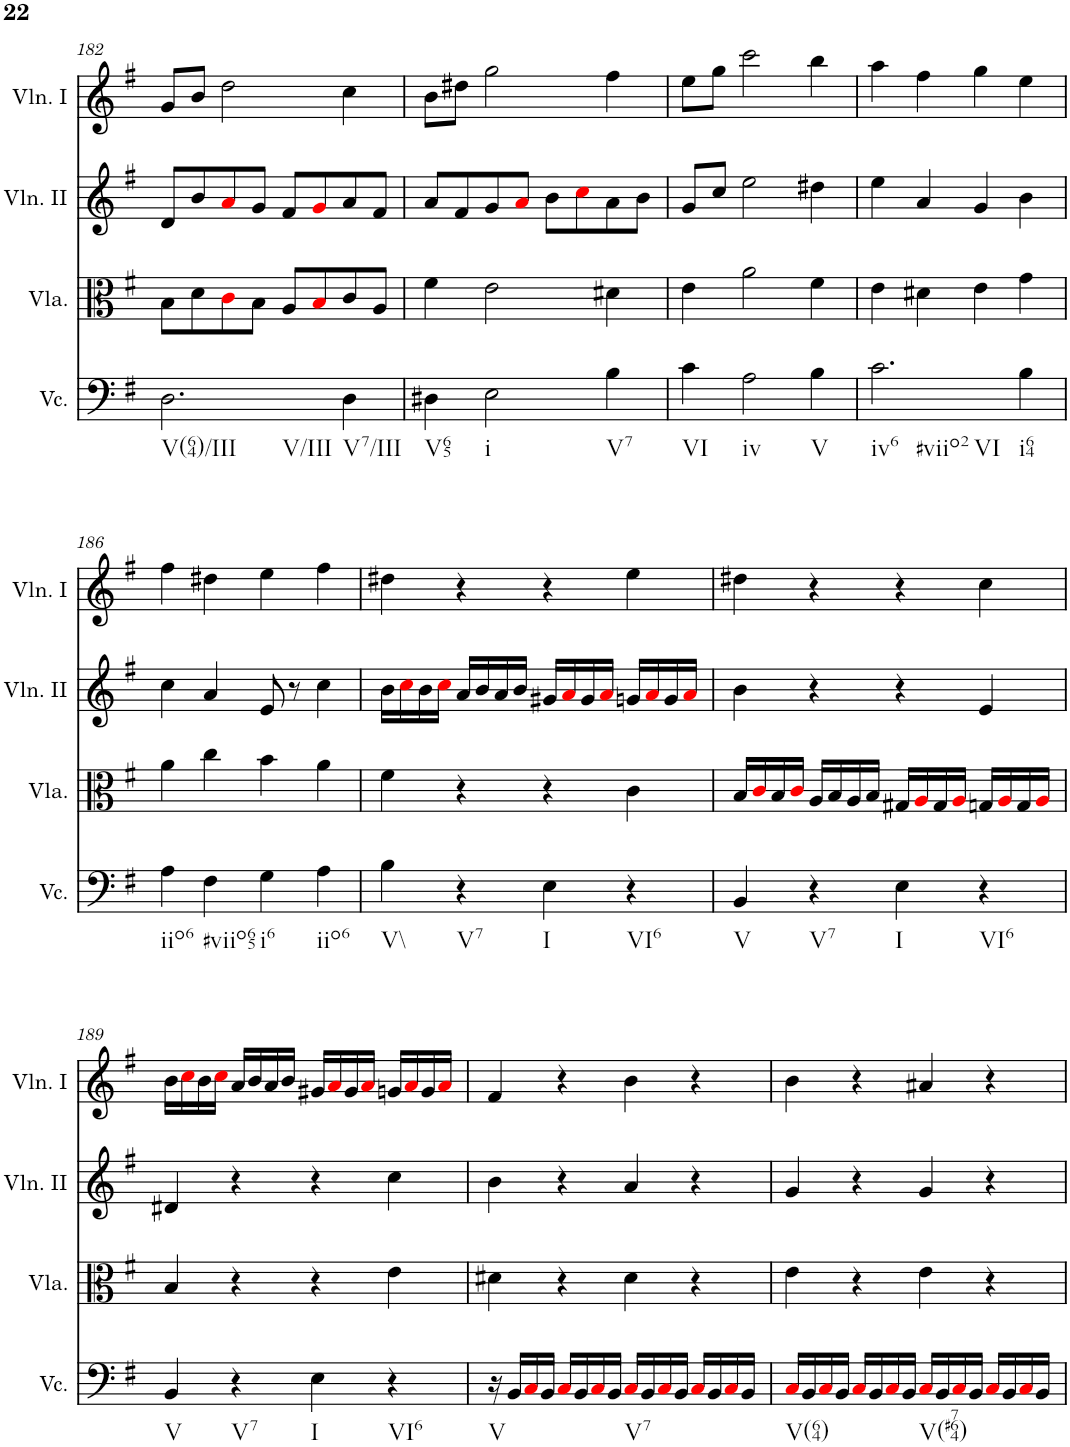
**kern	**kern	**kern	**kern
*part4	*part3	*part2	*part1
*staff4	*staff3	*staff2	*staff1
*I"Violoncello	*I"Viola	*I"Violino II	*I"Violino I
*I'Vc.	*I'Vla.	*I'Vln. II	*I'Vln. I
!!LO:PB:g=z
*clefF4	*clefC3	*clefG2	*clefG2
*k[f#]	*k[f#]	*k[f#]	*k[f#]
*M4/4	*M4/4	*M4/4	*M4/4
=182	=182	=182	=182
!LO:TX:b:t=V(64)/III	!	!	!
!LO:TX:b:t=V/III	!	!	!
2.D\	8B\L	8d/L	8g/L
.	8d\	8b/	8b/J
.	8ci\	8ai/	2dd\
.	8B\J	8g/J	.
.	8A/L	8f#/L	.
.	8Bi/	8gi/	.
!LO:TX:b:t=V7/III	!	!	!
4D\	8c/	8a/	4cc\
.	8A/J	8f#/J	.
=183	=183	=183	=183
!LO:TX:b:t=V65	!	!	!
4D#X\	4f#\	8a/L	8b\L
.	.	8f#/	8dd#X\J
!LO:TX:b:t=i	!	!	!
2E\	2e\	8g/	2gg\
.	.	8ai/J	.
.	.	8b\L	.
.	.	8cci\	.
!LO:TX:b:t=V7	!	!	!
4B\	4d#X\	8a\	4ff#\
.	.	8b\J	.
=184	=184	=184	=184
!LO:TX:b:t=VI	!	!	!
4c\	4e\	8g/L	8ee\L
.	.	8cc/J	8gg\J
!LO:TX:b:t=iv	!	!	!
2A\	2a\	2ee\	2ccc\
!LO:TX:b:t=V	!	!	!
4B\	4f#\	4dd#X\	4bb\
=185	=185	=185	=185
!LO:TX:b:t=iv6	!	!	!
!LO:TX:b:t=#viio2	!	!	!
!LO:TX:b:t=VI	!	!	!
2.c\	4e\	4ee\	4aa\
.	4d#X\	4a/	4ff#\
.	4e\	4g/	4gg\
!LO:TX:b:t=i64	!	!	!
4B\	4g\	4b\	4ee\
!!LO:LB:g=z
=186	=186	=186	=186
!LO:TX:b:t=iio6	!	!	!
4A\	4a\	4cc\	4ff#\
!LO:TX:b:t=#viio65	!	!	!
4F#\	4cc\	4a/	4dd#X\
!LO:TX:b:t=i6	!	!	!
4G\	4b\	8e/	4ee\
.	.	8r	.
!LO:TX:b:t=iio6	!	!	!
4A\	4a\	4cc\	4ff#\
=187	=187	=187	=187
!LO:TX:b:t=V\\	!	!	!
4B\	4f#\	16b\LL	4dd#X\
.	.	16cci\	.
.	.	16b\	.
.	.	16cci\JJ	.
!LO:TX:b:t=V7	!	!	!
4r	4r	16a/LL	4r
.	.	16b/	.
.	.	16a/	.
.	.	16b/JJ	.
!LO:TX:b:t=I	!	!	!
4E\	4r	16g#X/LL	4r
.	.	16ai/	.
.	.	16g#/	.
.	.	16ai/JJ	.
!LO:TX:b:t=VI6	!	!	!
4r	4c\	16gn/LL	4ee\
.	.	16ai/	.
.	.	16g/	.
.	.	16ai/JJ	.
=188	=188	=188	=188
!LO:TX:b:t=V	!	!	!
4BB/	16B/LL	4b\	4dd#X\
.	16ci/	.	.
.	16B/	.	.
.	16ci/JJ	.	.
!LO:TX:b:t=V7	!	!	!
4r	16A/LL	4r	4r
.	16B/	.	.
.	16A/	.	.
.	16B/JJ	.	.
!LO:TX:b:t=I	!	!	!
4E\	16G#X/LL	4r	4r
.	16Ai/	.	.
.	16G#/	.	.
.	16Ai/JJ	.	.
!LO:TX:b:t=VI6	!	!	!
4r	16Gn/LL	4e/	4cc\
.	16Ai/	.	.
.	16G/	.	.
.	16Ai/JJ	.	.
!!LO:LB:g=z
=189	=189	=189	=189
!LO:TX:b:t=V	!	!	!
4BB/	4B/	4d#X/	16b\LL
.	.	.	16cci\
.	.	.	16b\
.	.	.	16cci\JJ
!LO:TX:b:t=V7	!	!	!
4r	4r	4r	16a/LL
.	.	.	16b/
.	.	.	16a/
.	.	.	16b/JJ
!LO:TX:b:t=I	!	!	!
4E\	4r	4r	16g#X/LL
.	.	.	16ai/
.	.	.	16g#/
.	.	.	16ai/JJ
!LO:TX:b:t=VI6	!	!	!
4r	4e\	4cc\	16gn/LL
.	.	.	16ai/
.	.	.	16g/
.	.	.	16ai/JJ
=190	=190	=190	=190
!LO:TX:b:t=V	!	!	!
16r	4d#X\	4b\	4f#/
16BB/LL	.	.	.
16Ci/	.	.	.
16BB/JJ	.	.	.
16Ci/LL	4r	4r	4r
16BB/	.	.	.
16Ci/	.	.	.
16BB/JJ	.	.	.
!LO:TX:b:t=V7	!	!	!
16Ci/LL	4d#\	4a/	4b\
16BB/	.	.	.
16Ci/	.	.	.
16BB/JJ	.	.	.
16Ci/LL	4r	4r	4r
16BB/	.	.	.
16Ci/	.	.	.
16BB/JJ	.	.	.
=191	=191	=191	=191
!LO:TX:b:t=V(64)	!	!	!
16Ci/LL	4e\	4g/	4b\
16BB/	.	.	.
16Ci/	.	.	.
16BB/JJ	.	.	.
16Ci/LL	4r	4r	4r
16BB/	.	.	.
16Ci/	.	.	.
16BB/JJ	.	.	.
!LO:TX:b:t=V(#764)	!	!	!
16Ci/LL	4e\	4g/	4a#X/
16BB/	.	.	.
16Ci/	.	.	.
16BB/JJ	.	.	.
16Ci/LL	4r	4r	4r
16BB/	.	.	.
16Ci/	.	.	.
16BB/JJ	.	.	.
=	=	=	=
*-	*-	*-	*-
